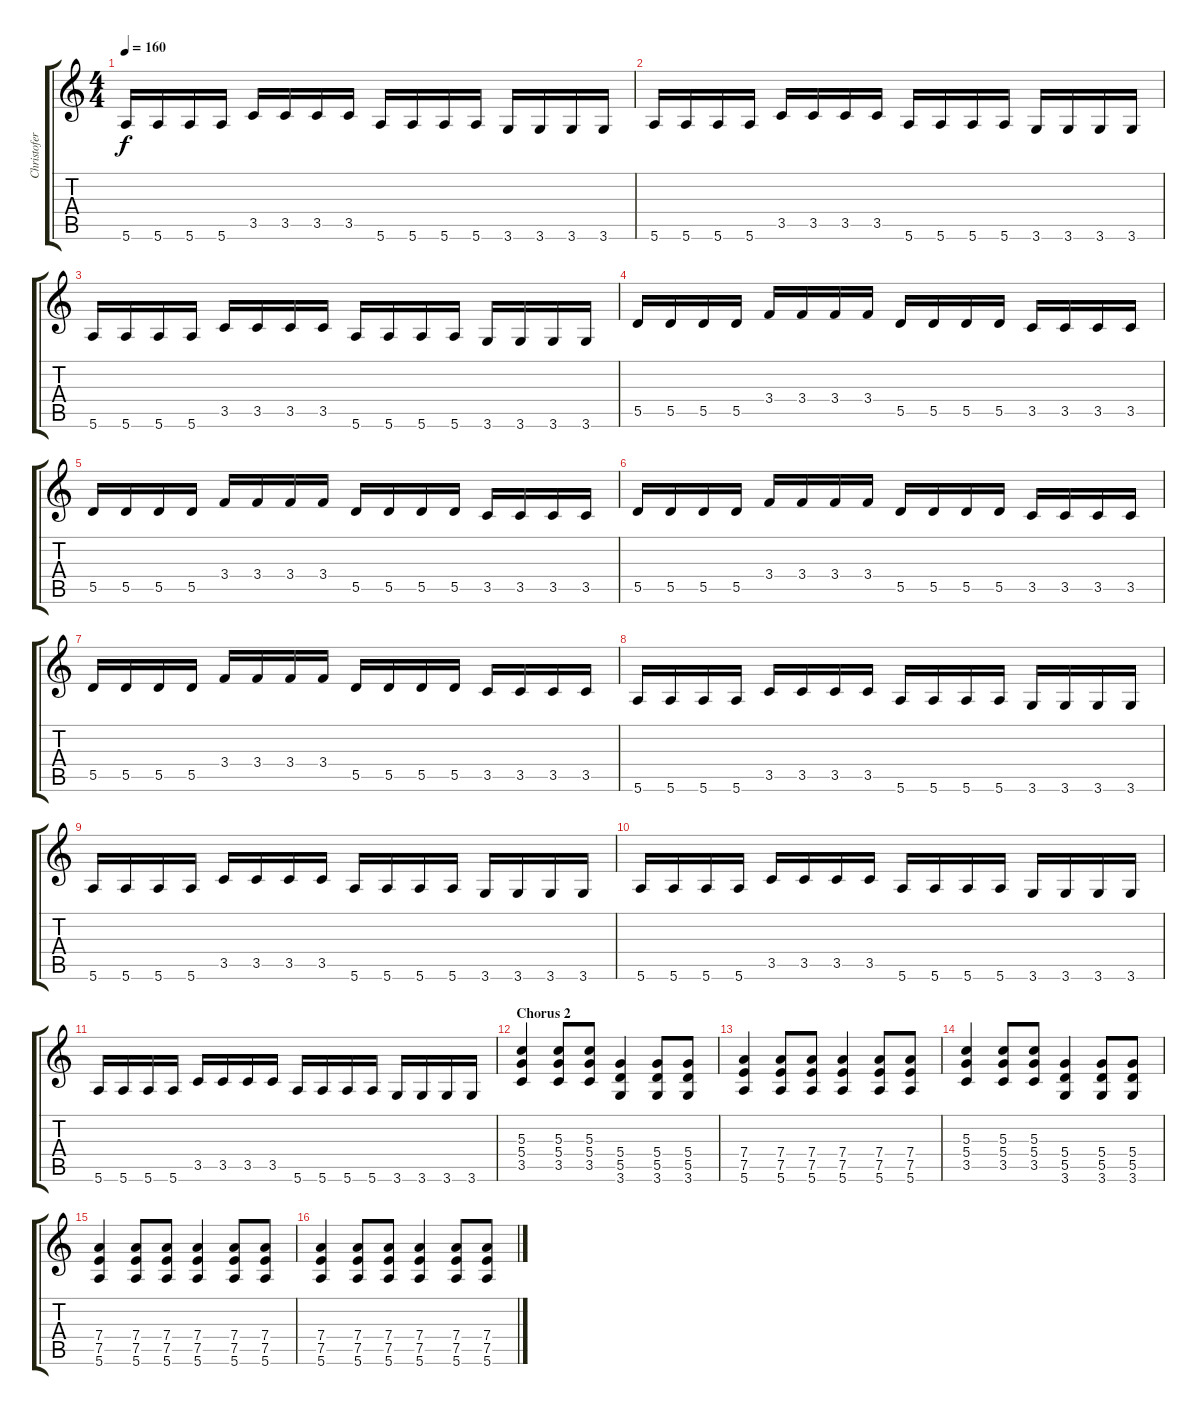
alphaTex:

\track ("Christofer Johnsson" "Christofer") {instrument distortionguitar}
\staff {score tabs}
\tuning (E4 B3 G3 D3 A2 E2) {hide}
\ts (4 4)
\tempo 160
\clef g2
\ks c
5.6.16{dy f} 5.6.16 5.6.16 5.6.16 3.5.16 3.5.16 3.5.16 3.5.16 5.6.16 5.6.16 5.6.16 5.6.16 3.6.16 3.6.16 3.6.16 3.6.16 |
5.6.16 5.6.16 5.6.16 5.6.16 3.5.16 3.5.16 3.5.16 3.5.16 5.6.16 5.6.16 5.6.16 5.6.16 3.6.16 3.6.16 3.6.16 3.6.16 |
5.6.16 5.6.16 5.6.16 5.6.16 3.5.16 3.5.16 3.5.16 3.5.16 5.6.16 5.6.16 5.6.16 5.6.16 3.6.16 3.6.16 3.6.16 3.6.16 |
5.5.16 5.5.16 5.5.16 5.5.16 3.4.16 3.4.16 3.4.16 3.4.16 5.5.16 5.5.16 5.5.16 5.5.16 3.5.16 3.5.16 3.5.16 3.5.16 |
5.5.16 5.5.16 5.5.16 5.5.16 3.4.16 3.4.16 3.4.16 3.4.16 5.5.16 5.5.16 5.5.16 5.5.16 3.5.16 3.5.16 3.5.16 3.5.16 |
5.5.16 5.5.16 5.5.16 5.5.16 3.4.16 3.4.16 3.4.16 3.4.16 5.5.16 5.5.16 5.5.16 5.5.16 3.5.16 3.5.16 3.5.16 3.5.16 |
5.5.16 5.5.16 5.5.16 5.5.16 3.4.16 3.4.16 3.4.16 3.4.16 5.5.16 5.5.16 5.5.16 5.5.16 3.5.16 3.5.16 3.5.16 3.5.16 |
5.6.16 5.6.16 5.6.16 5.6.16 3.5.16 3.5.16 3.5.16 3.5.16 5.6.16 5.6.16 5.6.16 5.6.16 3.6.16 3.6.16 3.6.16 3.6.16 |
5.6.16 5.6.16 5.6.16 5.6.16 3.5.16 3.5.16 3.5.16 3.5.16 5.6.16 5.6.16 5.6.16 5.6.16 3.6.16 3.6.16 3.6.16 3.6.16 |
5.6.16 5.6.16 5.6.16 5.6.16 3.5.16 3.5.16 3.5.16 3.5.16 5.6.16 5.6.16 5.6.16 5.6.16 3.6.16 3.6.16 3.6.16 3.6.16 |
5.6.16 5.6.16 5.6.16 5.6.16 3.5.16 3.5.16 3.5.16 3.5.16 5.6.16 5.6.16 5.6.16 5.6.16 3.6.16 3.6.16 3.6.16 3.6.16 |
\section ("" "Chorus 2")
(5.3 5.4 3.5).4{volume 13 balance 5 instrument distortionguitar} (5.3 5.4 3.5).8 (5.3 5.4 3.5).8 (5.4 5.5 3.6).4 (5.4 5.5 3.6).8 (5.4 5.5 3.6).8 |
(7.4 7.5 5.6).4 (7.4 7.5 5.6).8 (7.4 7.5 5.6).8 (7.4 7.5 5.6).4 (7.4 7.5 5.6).8 (7.4 7.5 5.6).8 |
(5.3 5.4 3.5).4 (5.3 5.4 3.5).8 (5.3 5.4 3.5).8 (5.4 5.5 3.6).4 (5.4 5.5 3.6).8 (5.4 5.5 3.6).8 |
(7.4 7.5 5.6).4 (7.4 7.5 5.6).8 (7.4 7.5 5.6).8 (7.4 7.5 5.6).4 (7.4 7.5 5.6).8 (7.4 7.5 5.6).8 |
(7.4 7.5 5.6).4 (7.4 7.5 5.6).8 (7.4 7.5 5.6).8 (7.4 7.5 5.6).4 (7.4 7.5 5.6).8 (7.4 7.5 5.6).8
